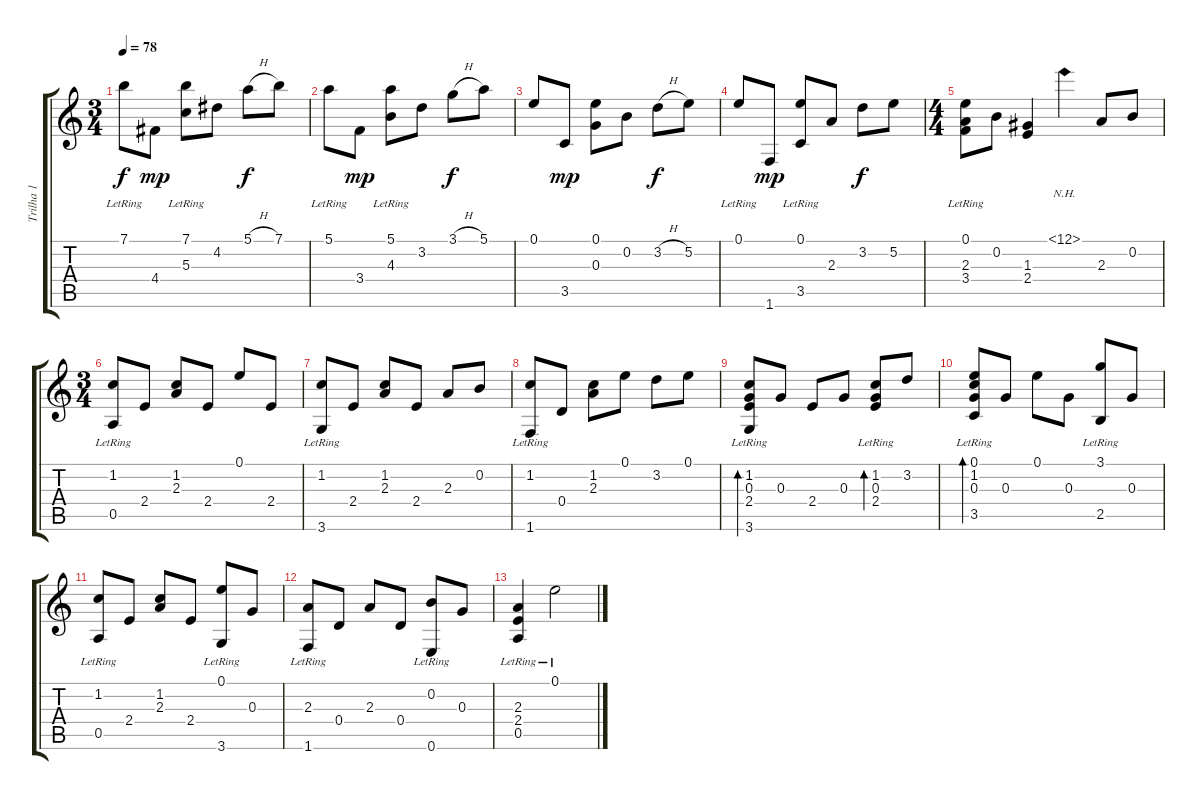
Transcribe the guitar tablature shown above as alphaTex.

\track ("Trilha 1" "Trilha 1") {instrument acousticguitarnylon}
\staff {score tabs}
\tuning (E4 B3 G3 D3 A2 E2) {hide}
\ts (3 4)
\tempo 78
\clef g2
\ks c
7.1{lr}.8{dy f} 4.4.8{dy mp} (7.1{lr} 5.3).8 4.2.8 5.1{h}.8{dy f} 7.1.8 |
5.1{lr}.8 3.4.8{dy mp} (5.1{lr} 4.3).8 3.2.8 3.1{h}.8{dy f} 5.1.8 |
0.1.8 3.5.8{dy mp} (0.1 0.3).8{volume 16} 0.2.8 3.2{h}.8{dy f} 5.2.8 |
0.1{lr}.8 1.6.8{dy mp} (0.1{lr} 3.5).8 2.3.8 3.2.8{dy f} 5.2.8 |
\ts (4 4)
(0.1{lr} 2.3 3.4{lr}).8{volume 8} 0.2.8 (1.3 2.4).4 12.1{nh}.4 2.3.8 0.2.8 |
\ts (3 4)
(1.2 0.5{lr}).8 2.4.8 (1.2 2.3).8 2.4.8 0.1.8 2.4.8 |
(1.2 3.6{lr}).8 2.4.8 (1.2 2.3).8 2.4.8 2.3.8 0.2.8 |
(1.2 1.6{lr}).8 0.4.8 (1.2 2.3).8 0.1.8 3.2.8 0.1.8 |
(1.2{lr} 0.3 2.4 3.6{lr}).8{bd 60} 0.3.8 2.4.8{volume 15} 0.3.8 (1.2 0.3{lr} 2.4{lr}).8{bd 60} 3.2.8 |
(0.1 1.2 0.3 3.5{lr}).8{bd 60} 0.3.8 0.1.8 0.3.8 (3.1 2.5{lr}).8 0.3.8 |
(1.2 0.5{lr}).8 2.4.8 (1.2 2.3).8 2.4.8 (0.1 3.6{lr}).8 0.3.8 |
(2.3 1.6{lr}).8{volume 5} 0.4.8 2.3.8 0.4.8 (0.2 0.6{lr}).8 0.3.8 |
(2.3{lr} 2.4{lr} 0.5{lr}).4 0.1{lr}.2
